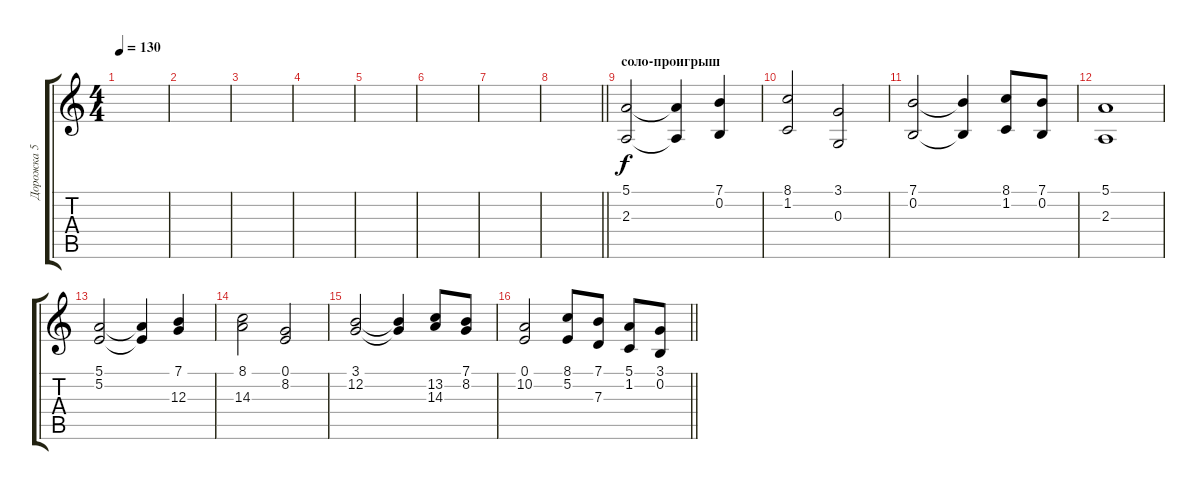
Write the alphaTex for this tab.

\track ("Дорожка 5" "Дорожка 5") {instrument electricgrandpiano}
\staff {score tabs}
\tuning (E4 B3 G3 D3 A2 E2) {hide}
\ts (4 4)
\tempo 130
\clef g2
\ks c
|
|
|
|
|
|
|
\barLineRight lightlight
|
\section ("" "соло-проигрыш")
(5.1 2.3).2 (5.1{t} 2.3{t}).4 (7.1 0.2).4 |
(8.1 1.2).2 (3.1 0.3).2 |
(7.1 0.2).2 (7.1{t} 0.2{t}).4 (8.1 1.2).8 (7.1 0.2).8 |
(5.1 2.3).1 |
(5.1 5.2).2 (5.1{t} 5.2{t}).4 (7.1 12.3).4 |
(8.1 14.3).2 (0.1 8.2).2 |
(3.1 12.2).2 (3.1{t} 12.2{t}).4 (13.2 14.3).8 (7.1 8.2).8 |
\barLineRight lightlight
(0.1 10.2).2 (8.1 5.2).8 (7.1 7.3).8 (5.1 1.2).8 (3.1 0.2).8
